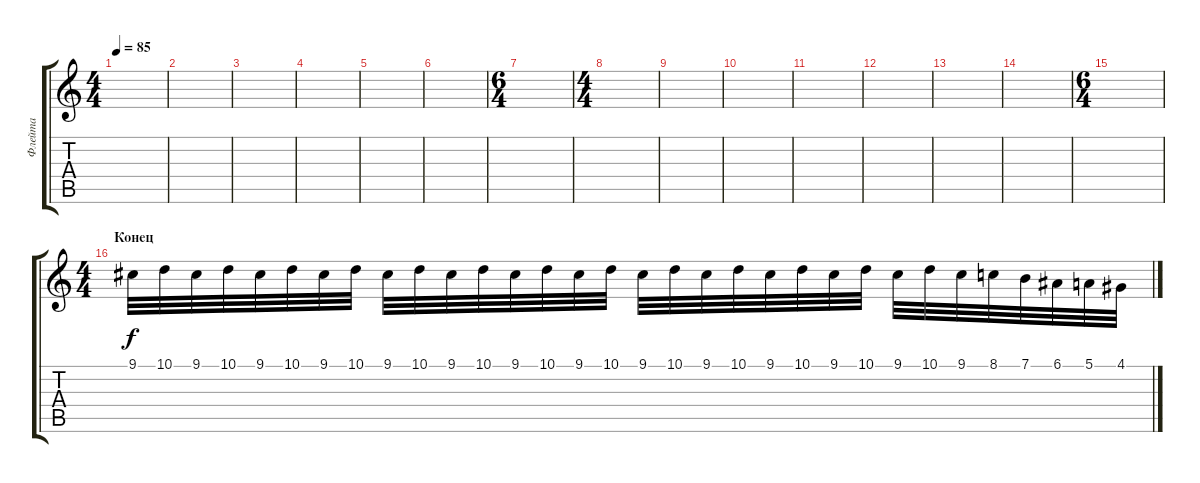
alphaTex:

\track ("Флейта" "Флейта") {instrument flute}
\staff {score tabs}
\tuning (E4 B3 G3 D3 A2 E2) {hide}
\ts (4 4)
\tempo 85
\clef g2
\ks c
|
|
|
|
|
|
\ts (6 4)
|
\ts (4 4)
|
|
|
|
|
|
|
\ts (6 4)
|
\ts (4 4)
\section ("" "Конец")
9.1.32{volume 13} 10.1.32 9.1.32 10.1.32 9.1.32 10.1.32 9.1.32 10.1.32 9.1.32 10.1.32 9.1.32 10.1.32 9.1.32 10.1.32 9.1.32 10.1.32 9.1.32 10.1.32 9.1.32 10.1.32 9.1.32 10.1.32 9.1.32 10.1.32 9.1.32 10.1.32 9.1.32 8.1.32 7.1.32 6.1.32 5.1.32 4.1.32
